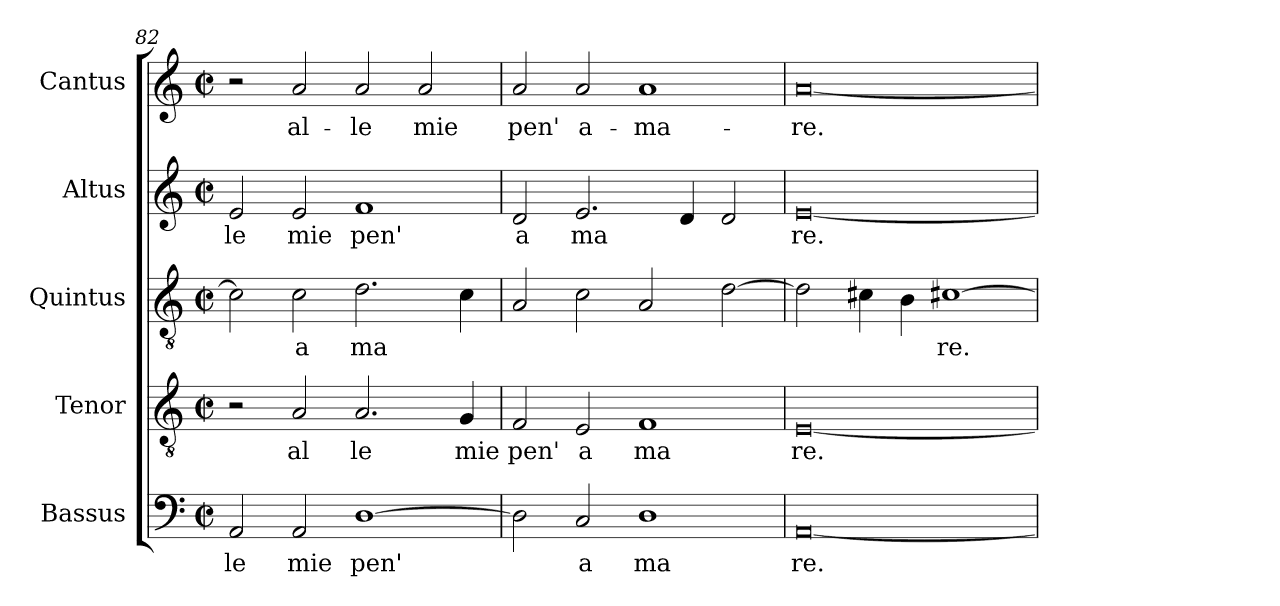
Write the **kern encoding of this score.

**kern	**text	**kern	**text	**kern	**text	**kern	**text	**kern	**text
*part5	*part5	*part4	*part4	*part3	*part3	*part2	*part2	*part1	*part1
*staff5	*staff5	*staff4	*staff4	*staff3	*staff3	*staff2	*staff2	*staff1	*staff1
*I"Bassus	*	*I"Tenor	*	*I"Quintus	*	*I"Altus	*	*I"Cantus	*
*clefF4	*	*clefGv2	*	*clefGv2	*	*clefG2	*	*clefG2	*
*k[]	*	*k[]	*	*k[]	*	*k[]	*	*k[]	*
*C:	*	*C:	*	*C:	*	*C:	*	*C:	*
*M2/2	*	*M2/2	*	*M2/2	*	*M2/2	*	*M2/2	*
*met(c|)	*	*met(c|)	*	*met(c|)	*	*met(c|)	*	*met(c|)	*
=82	=82	=82	=82	=82	=82	=82	=82	=82	=82
!	!LO:LY:b:cj	!	!	!	!LO:LY:b:cj	!	!LO:LY:b:cj	!	!
2AA/	le	2r	.	2c\]	.	2e/	le	2r	.
!	!LO:LY:b:cj	!	!LO:LY:b:cj	!	!LO:LY:b:cj	!	!LO:LY:b:cj	!	!LO:LY:b:cj
2AA/	mie	2A/	al	2c\	a	2e/	mie	2a/	al-
!	!LO:LY:b:cj	!	!LO:LY:b:cj	!	!LO:LY:b:cj	!	!LO:LY:b:cj	!	!LO:LY:b:cj
[>1D	pen'	2.A/	le	2.d\	ma	1f	pen'	2a/	-le
!	!	!	!	!	!	!	!	!	!LO:LY:b:cj
.	.	.	.	.	.	.	.	2a/	mie
!	!	!	!LO:LY:b:cj	!	!LO:LY:b:cj	!	!	!	!
.	.	4G/	mie	4c\	.	.	.	.	.
=83	=83	=83	=83	=83	=83	=83	=83	=83	=83
!	!LO:LY:b:cj	!	!LO:LY:b:cj	!	!LO:LY:b:cj	!	!LO:LY:b:cj	!	!LO:LY:b:cj
2D\]	.	2F/	pen'	2A/	.	2d/	a	2a/	pen'
!	!LO:LY:b:cj	!	!LO:LY:b:cj	!	!LO:LY:b:cj	!	!LO:LY:b:cj	!	!LO:LY:b:cj
2C/	a	2E/	a	2c\	.	2.e/	ma	2a/	a-
!	!LO:LY:b:cj	!	!LO:LY:b:cj	!	!LO:LY:b:cj	!	!	!	!LO:LY:b:cj
1D	ma	1F	ma	2A/	.	.	.	1a	-ma-
!	!	!	!	!	!	!	!LO:LY:b:cj	!	!
.	.	.	.	.	.	4d/	.	.	.
!	!	!	!	!	!LO:LY:b:cj	!	!LO:LY:b:cj	!	!
.	.	.	.	[>2d\	.	2d/	.	.	.
=84	=84	=84	=84	=84	=84	=84	=84	=84	=84
!	!LO:LY:b:cj	!	!LO:LY:b:cj	!	!LO:LY:b:cj	!	!LO:LY:b:cj	!	!LO:LY:b:cj
[<0AA	re.	[<0E	re.	2d\]	.	[<0e	re.	[<0a	-re.
!	!	!	!	!	!LO:LY:b:cj	!	!	!	!
.	.	.	.	4c#\	.	.	.	.	.
!	!	!	!	!	!LO:LY:b:cj	!	!	!	!
.	.	.	.	4B\	.	.	.	.	.
!	!	!	!	!	!LO:LY:b:cj	!	!	!	!
.	.	.	.	[>1c#X	re.	.	.	.	.
=	=	=	=	=	=	=	=	=	=
*-	*-	*-	*-	*-	*-	*-	*-	*-	*-
